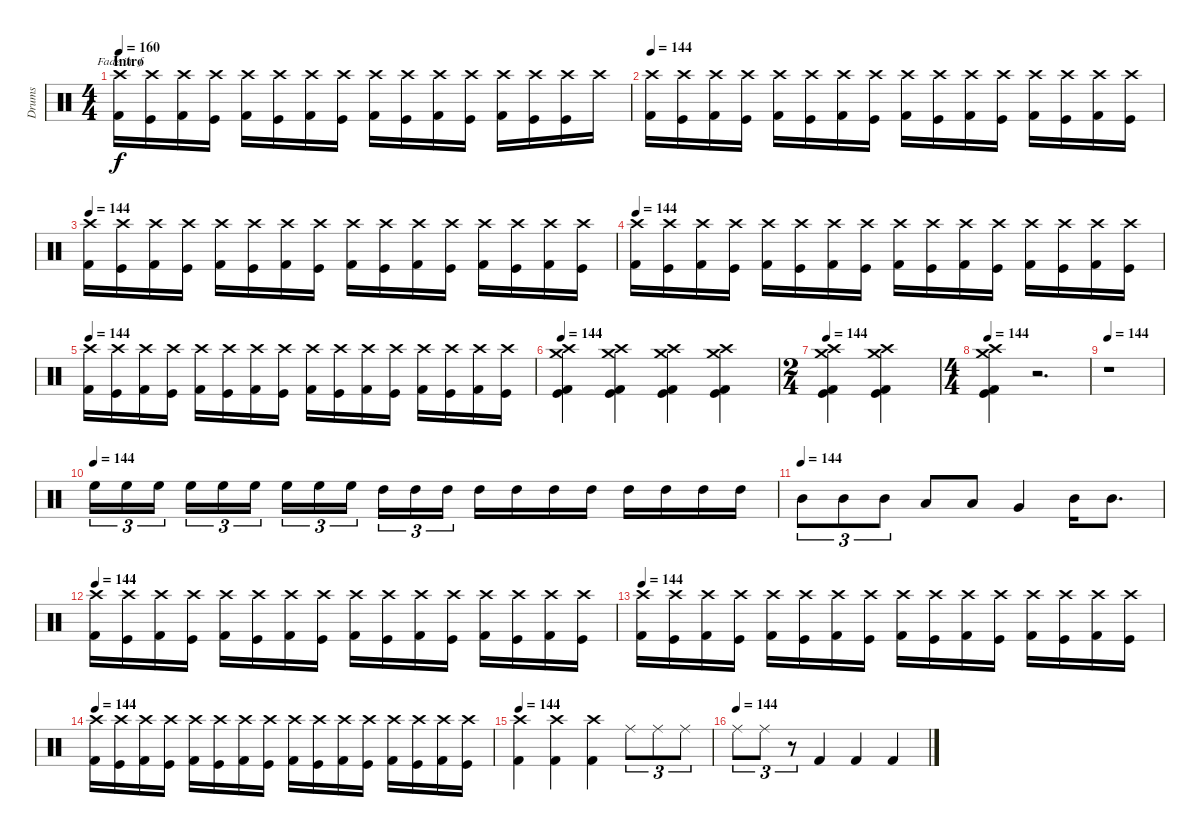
\track ("Drums" "Drums") {instrument percussion}
\staff {score}
\articulation defaults
\chord ("Fade in. f")
\ts (4 4)
\section ("" "Intro")
\tempo 160
\tempo 144
\tempo 160
\clef neutral
\ks c
("Crash high (hit)" "Kick (hit) 2").16{ch "Fade in. f" dy f volume 0} ("Crash high (hit)" "Kick (hit)").16 ("Crash high (hit)" "Kick (hit) 2").16{volume 3} ("Crash high (hit)" "Kick (hit)").16 ("Crash high (hit)" "Kick (hit) 2").16 ("Crash high (hit)" "Kick (hit)").16 ("Crash high (hit)" "Kick (hit) 2").16 ("Crash high (hit)" "Kick (hit)").16 ("Crash high (hit)" "Kick (hit) 2").16 ("Crash high (hit)" "Kick (hit)").16 ("Crash high (hit)" "Kick (hit) 2").16 ("Crash high (hit)" "Kick (hit)").16 ("Crash high (hit)" "Kick (hit) 2").16 ("Crash high (hit)" "Kick (hit)").16 ("Crash high (hit)" "Kick (hit)").16 "Crash high (hit)".16 |
\tempo 144
("Crash high (hit)" "Kick (hit) 2").16{volume 3} ("Crash high (hit)" "Kick (hit)").16 ("Crash high (hit)" "Kick (hit) 2").16{volume 6} ("Crash high (hit)" "Kick (hit)").16 ("Crash high (hit)" "Kick (hit) 2").16 ("Crash high (hit)" "Kick (hit)").16 ("Crash high (hit)" "Kick (hit) 2").16 ("Crash high (hit)" "Kick (hit)").16 ("Crash high (hit)" "Kick (hit) 2").16 ("Crash high (hit)" "Kick (hit)").16 ("Crash high (hit)" "Kick (hit) 2").16 ("Crash high (hit)" "Kick (hit)").16 ("Crash high (hit)" "Kick (hit) 2").16 ("Crash high (hit)" "Kick (hit)").16 ("Crash high (hit)" "Kick (hit) 2").16 ("Crash high (hit)" "Kick (hit)").16 |
\tempo 144
("Crash high (hit)" "Kick (hit) 2").16{volume 6} ("Crash high (hit)" "Kick (hit)").16 ("Crash high (hit)" "Kick (hit) 2").16{volume 10} ("Crash high (hit)" "Kick (hit)").16 ("Crash high (hit)" "Kick (hit) 2").16 ("Crash high (hit)" "Kick (hit)").16 ("Crash high (hit)" "Kick (hit) 2").16 ("Crash high (hit)" "Kick (hit)").16 ("Crash high (hit)" "Kick (hit) 2").16 ("Crash high (hit)" "Kick (hit)").16 ("Crash high (hit)" "Kick (hit) 2").16 ("Crash high (hit)" "Kick (hit)").16 ("Crash high (hit)" "Kick (hit) 2").16 ("Crash high (hit)" "Kick (hit)").16 ("Crash high (hit)" "Kick (hit) 2").16 ("Crash high (hit)" "Kick (hit)").16 |
\tempo 144
("Crash high (hit)" "Kick (hit) 2").16{volume 10} ("Crash high (hit)" "Kick (hit)").16 ("Crash high (hit)" "Kick (hit) 2").16{volume 13} ("Crash high (hit)" "Kick (hit)").16 ("Crash high (hit)" "Kick (hit) 2").16 ("Crash high (hit)" "Kick (hit)").16 ("Crash high (hit)" "Kick (hit) 2").16 ("Crash high (hit)" "Kick (hit)").16 ("Crash high (hit)" "Kick (hit) 2").16 ("Crash high (hit)" "Kick (hit)").16 ("Crash high (hit)" "Kick (hit) 2").16 ("Crash high (hit)" "Kick (hit)").16 ("Crash high (hit)" "Kick (hit) 2").16 ("Crash high (hit)" "Kick (hit)").16 ("Crash high (hit)" "Kick (hit) 2").16 ("Crash high (hit)" "Kick (hit)").16 |
\tempo 144
("Crash high (hit)" "Kick (hit) 2").16{volume 13} ("Crash high (hit)" "Kick (hit)").16 ("Crash high (hit)" "Kick (hit) 2").16{volume 16} ("Crash high (hit)" "Kick (hit)").16 ("Crash high (hit)" "Kick (hit) 2").16 ("Crash high (hit)" "Kick (hit)").16 ("Crash high (hit)" "Kick (hit) 2").16 ("Crash high (hit)" "Kick (hit)").16 ("Crash high (hit)" "Kick (hit) 2").16 ("Crash high (hit)" "Kick (hit)").16 ("Crash high (hit)" "Kick (hit) 2").16 ("Crash high (hit)" "Kick (hit)").16 ("Crash high (hit)" "Kick (hit) 2").16 ("Crash high (hit)" "Kick (hit)").16 ("Crash high (hit)" "Kick (hit) 2").16 ("Crash high (hit)" "Kick (hit)").16 |
\tempo 144
("Crash high (hit)" "Crash medium (hit)" "Kick (hit)" "Kick (hit) 2").4{volume 16} ("Crash high (hit)" "Crash medium (hit)" "Kick (hit)" "Kick (hit) 2").4 ("Crash high (hit)" "Crash medium (hit)" "Kick (hit)" "Kick (hit) 2").4 ("Crash high (hit)" "Crash medium (hit)" "Kick (hit)" "Kick (hit) 2").4 |
\ts (2 4)
\tempo 144
("Crash high (hit)" "Crash medium (hit)" "Kick (hit)" "Kick (hit) 2").4 ("Crash high (hit)" "Crash medium (hit)" "Kick (hit)" "Kick (hit) 2").4 |
\ts (4 4)
\tempo 144
("Crash high (hit)" "Crash medium (hit)" "Kick (hit)" "Kick (hit) 2").4 r.2{d} |
\tempo 144
r.1 |
\tempo (144)
"High Floor Tom (hit)".16{tu (3 2)} "High Floor Tom (hit)".16{tu (3 2)} "High Floor Tom (hit)".16{tu (3 2) beam splitsecondary} "High Floor Tom (hit)".16{tu (3 2)} "High Floor Tom (hit)".16{tu (3 2)} "High Floor Tom (hit)".16{tu (3 2)} "High Floor Tom (hit)".16{tu (3 2)} "High Floor Tom (hit)".16{tu (3 2)} "High Floor Tom (hit)".16{tu (3 2) beam splitsecondary} "High Tom (hit)".16{tu (3 2)} "High Tom (hit)".16{tu (3 2)} "High Tom (hit)".16{tu (3 2)} "High Tom (hit)".16 "High Tom (hit)".16 "High Tom (hit)".16 "High Tom (hit)".16 "High Tom (hit)".16 "High Tom (hit)".16 "High Tom (hit)".16 "High Tom (hit)".16 |
\tempo (144)
"Mid Tom (hit)".8{tu (3 2)} "Mid Tom (hit)".8{tu (3 2)} "Mid Tom (hit)".8{tu (3 2)} "Low Tom (hit)".8 "Low Tom (hit)".8 "Very Low Tom (hit)".4 "Mid Tom (hit)".16 "Mid Tom (hit)".8{d} |
\tempo 144
("Crash high (hit)" "Kick (hit) 2").16 ("Crash high (hit)" "Kick (hit)").16 ("Crash high (hit)" "Kick (hit) 2").16 ("Crash high (hit)" "Kick (hit)").16 ("Crash high (hit)" "Kick (hit) 2").16 ("Crash high (hit)" "Kick (hit)").16 ("Crash high (hit)" "Kick (hit) 2").16 ("Crash high (hit)" "Kick (hit)").16 ("Crash high (hit)" "Kick (hit) 2").16 ("Crash high (hit)" "Kick (hit)").16 ("Crash high (hit)" "Kick (hit) 2").16 ("Crash high (hit)" "Kick (hit)").16 ("Crash high (hit)" "Kick (hit) 2").16 ("Crash high (hit)" "Kick (hit)").16 ("Crash high (hit)" "Kick (hit) 2").16 ("Crash high (hit)" "Kick (hit)").16 |
\tempo 144
("Crash high (hit)" "Kick (hit) 2").16 ("Crash high (hit)" "Kick (hit)").16 ("Crash high (hit)" "Kick (hit) 2").16 ("Crash high (hit)" "Kick (hit)").16 ("Crash high (hit)" "Kick (hit) 2").16 ("Crash high (hit)" "Kick (hit)").16 ("Crash high (hit)" "Kick (hit) 2").16 ("Crash high (hit)" "Kick (hit)").16 ("Crash high (hit)" "Kick (hit) 2").16 ("Crash high (hit)" "Kick (hit)").16 ("Crash high (hit)" "Kick (hit) 2").16 ("Crash high (hit)" "Kick (hit)").16 ("Crash high (hit)" "Kick (hit) 2").16 ("Crash high (hit)" "Kick (hit)").16 ("Crash high (hit)" "Kick (hit) 2").16 ("Crash high (hit)" "Kick (hit)").16 |
\tempo 144
("Crash high (hit)" "Kick (hit) 2").16 ("Crash high (hit)" "Kick (hit)").16 ("Crash high (hit)" "Kick (hit) 2").16 ("Crash high (hit)" "Kick (hit)").16 ("Crash high (hit)" "Kick (hit) 2").16 ("Crash high (hit)" "Kick (hit)").16 ("Crash high (hit)" "Kick (hit) 2").16 ("Crash high (hit)" "Kick (hit)").16 ("Crash high (hit)" "Kick (hit) 2").16 ("Crash high (hit)" "Kick (hit)").16 ("Crash high (hit)" "Kick (hit) 2").16 ("Crash high (hit)" "Kick (hit)").16 ("Crash high (hit)" "Kick (hit) 2").16 ("Crash high (hit)" "Kick (hit)").16 ("Crash high (hit)" "Kick (hit) 2").16 ("Crash high (hit)" "Kick (hit)").16 |
\tempo 144
("Crash high (hit)" "Kick (hit) 2").4 ("Crash high (hit)" "Kick (hit) 2").4 ("Crash high (hit)" "Kick (hit) 2").4 "Ride (middle)".8{tu (3 2)} "Ride (middle)".8{tu (3 2)} "Ride (middle)".8{tu (3 2)} |
\tempo (144)
"Ride (middle)".8{tu (3 2)} "Ride (middle)".8{tu (3 2)} r.8{tu (3 2)} "Kick (hit) 2".4 "Kick (hit) 2".4 "Kick (hit) 2".4
